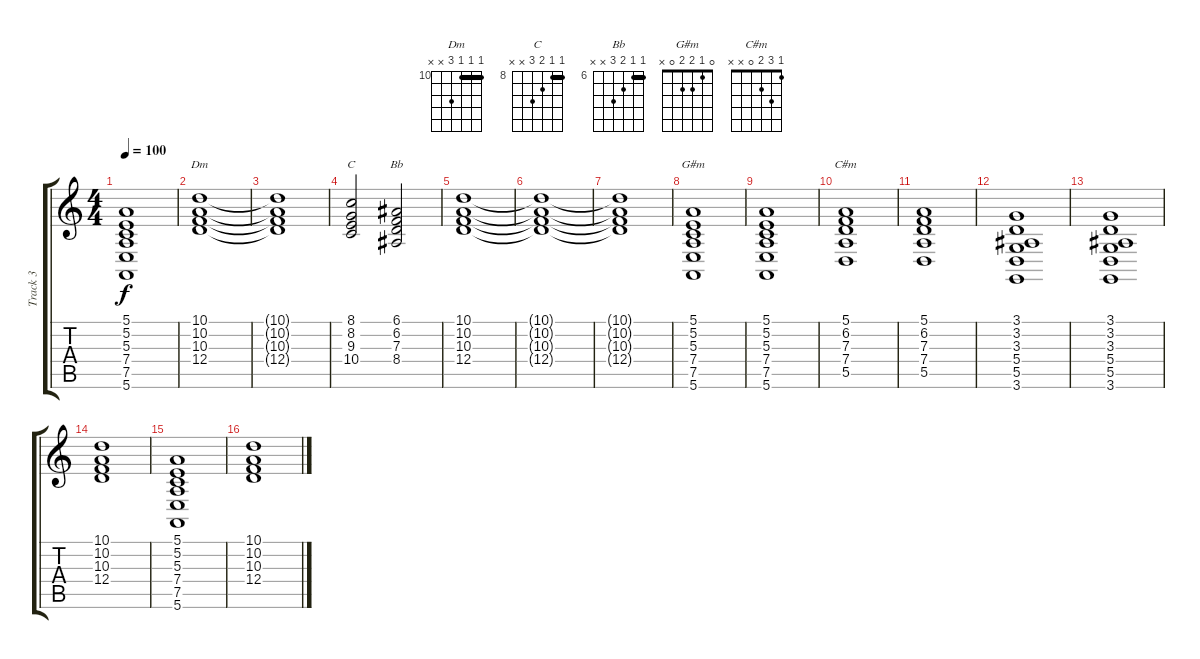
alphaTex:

\track ("Track 3" "Track 3") {instrument rockorgan}
\staff {score tabs}
\tuning (E4 B3 G3 D3 A2 E2) {hide}
\chord ("Dm" 10 10 10 12 x x) {firstfret 10 barre 10}
\chord ("C" 8 8 9 10 x x) {firstfret 8 barre 8}
\chord ("Bb" 6 6 7 8 x x) {firstfret 6 barre 6}
\chord ("G#m" 0 1 2 2 0 x)
\chord ("C#m" 1 3 2 0 x x)
\ts (4 4)
\tempo 100
\clef g2
\ks c
(5.1 5.2 5.3 7.4 7.5 5.6).1{dy f} |
(10.1 10.2 10.3 12.4).1{ch "Dm"} |
(10.1{t} 10.2{t} 10.3{t} 12.4{t}).1 |
(8.1 8.2 9.3 10.4).2{ch "C"} (6.1 6.2 7.3 8.4).2{ch "Bb"} |
(10.1 10.2 10.3 12.4).1 |
(10.1{t} 10.2{t} 10.3{t} 12.4{t}).1 |
(10.1{t} 10.2{t} 10.3{t} 12.4{t}).1 |
(5.1 5.2 5.3 7.4 7.5 5.6).1{ch "G#m"} |
(5.1 5.2 5.3 7.4 7.5 5.6).1 |
(5.1 6.2 7.3 7.4 5.5).1{ch "C#m"} |
(5.1 6.2 7.3 7.4 5.5).1 |
(3.1 3.2 3.3 5.4 5.5 3.6).1 |
(3.1 3.2 3.3 5.4 5.5 3.6).1 |
(10.1 10.2 10.3 12.4).1 |
(5.1 5.2 5.3 7.4 7.5 5.6).1 |
(10.1 10.2 10.3 12.4).1
